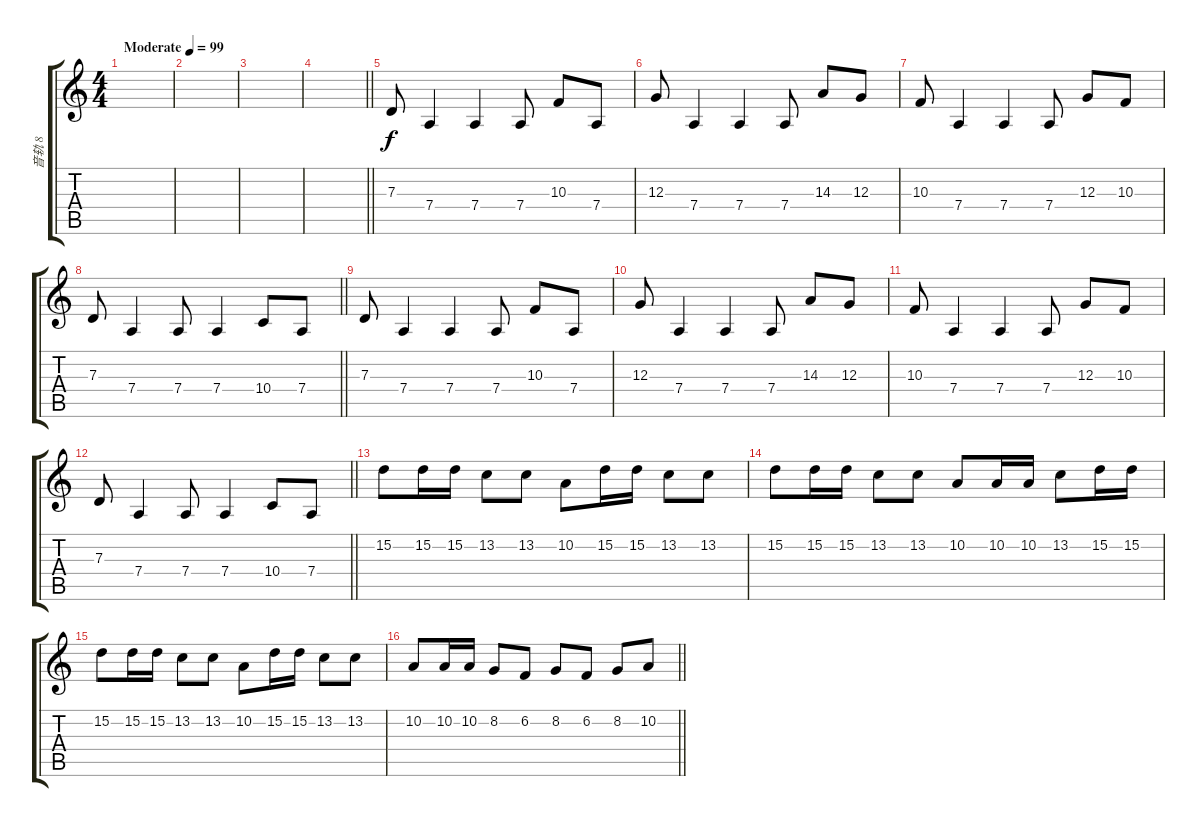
\track ("音轨 8" "音轨 8") {instrument shamisen}
\staff {score tabs}
\tuning (E4 B3 G3 D3 A2 E2) {hide}
\ts (4 4)
\tempo (99 "Moderate")
\clef g2
\ks c
|
|
|
\barLineRight lightlight
|
7.3.8 7.4.4 7.4.4 7.4.8 10.3.8 7.4.8 |
12.3.8 7.4.4 7.4.4 7.4.8 14.3.8 12.3.8 |
10.3.8 7.4.4 7.4.4 7.4.8 12.3.8 10.3.8 |
\barLineRight lightlight
7.3.8 7.4.4 7.4.8 7.4.4 10.4.8 7.4.8 |
7.3.8 7.4.4 7.4.4 7.4.8 10.3.8 7.4.8 |
12.3.8 7.4.4 7.4.4 7.4.8 14.3.8 12.3.8 |
10.3.8 7.4.4 7.4.4 7.4.8 12.3.8 10.3.8 |
\barLineRight lightlight
7.3.8 7.4.4 7.4.8 7.4.4 10.4.8 7.4.8 |
15.2.8 15.2.16 15.2.16 13.2.8 13.2.8 10.2.8 15.2.16 15.2.16 13.2.8 13.2.8 |
15.2.8 15.2.16 15.2.16 13.2.8 13.2.8{txt ""} 10.2.8 10.2.16 10.2.16 13.2.8 15.2.16 15.2.16 |
15.2.8 15.2.16 15.2.16 13.2.8 13.2.8 10.2.8 15.2.16 15.2.16 13.2.8 13.2.8 |
\barLineRight lightlight
10.2.8 10.2.16 10.2.16 8.2.8 6.2.8 8.2.8 6.2.8 8.2.8 10.2.8
